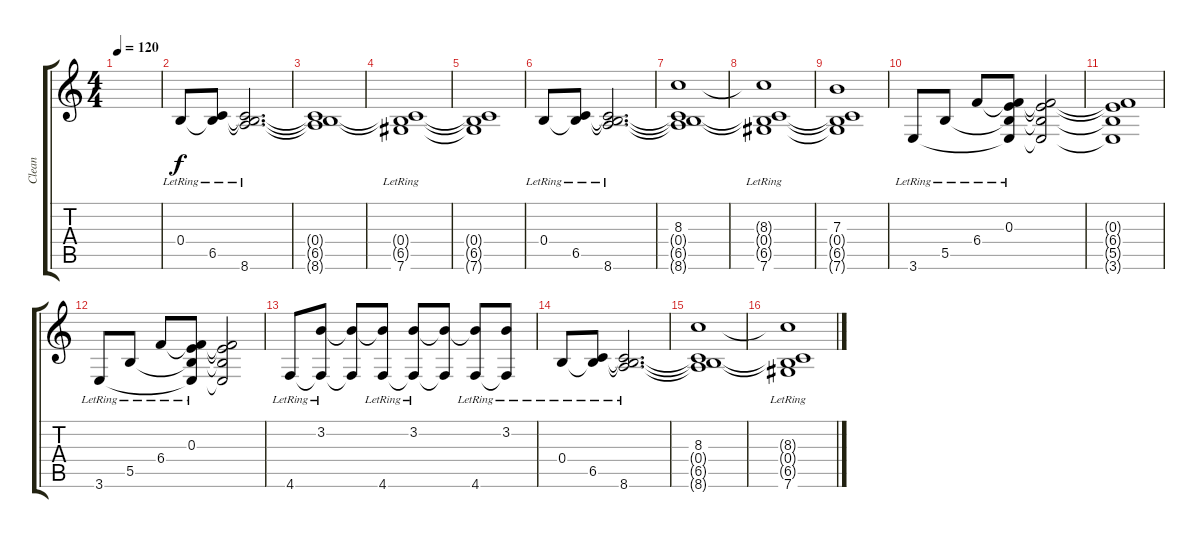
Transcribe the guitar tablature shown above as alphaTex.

\track ("Clean" "Clean") {instrument electricguitarjazz}
\staff {score tabs}
\tuning (Db4 Ab3 E3 B2 Gb2 Db2) {hide}
\ts (4 4)
\tempo 120
\clef g2
\ks c
|
0.4{lr}.8 (0.4{t} 6.5{lr}).8 (0.4{t} 6.5{t} 8.6{lr}).2{d} |
(0.4{t} 6.5{t} 8.6{t}).1 |
(0.4{t} 6.5{t} 7.6{lr}).1 |
(0.4{t} 6.5{t} 7.6{t}).1 |
0.4{lr}.8 (0.4{t} 6.5{lr}).8 (0.4{t} 6.5{t} 8.6{lr}).2{d} |
(8.3 0.4{t} 6.5{t} 8.6{t}).1 |
(8.3{t} 0.4{t} 6.5{t} 7.6{lr}).1 |
(7.3 0.4{t} 6.5{t} 7.6{t}).1 |
3.6{lr}.8 5.5{lr}.8 6.4{lr}.8 (0.3{lr} 6.4{t} 5.5{t} 3.6{t}).8 (0.3{t} 6.4{t} 5.5{t} 3.6{t}).2 |
(0.3{t} 6.4{t} 5.5{t} 3.6{t}).1 |
3.6{lr}.8 5.5{lr}.8 6.4{lr}.8 (0.3{lr} 6.4{t} 5.5{t} 3.6{t}).8 (0.3{t} 6.4{t} 5.5{t} 3.6{t}).2 |
4.6{lr}.8 (3.2{lr} 4.6{t}).8 (3.2{t} 4.6{t}).8 (3.2{t} 4.6{lr}).8 (3.2{lr} 4.6{t}).8 (3.2{t} 4.6{t}).8 (3.2{t} 4.6{lr}).8 (3.2{lr} 4.6{t}).8 |
0.4{lr}.8 (0.4{t} 6.5{lr}).8 (0.4{t} 6.5{t} 8.6{lr}).2{d} |
(8.3 0.4{t} 6.5{t} 8.6{t}).1 |
(8.3{t} 0.4{t} 6.5{t} 7.6{lr}).1
